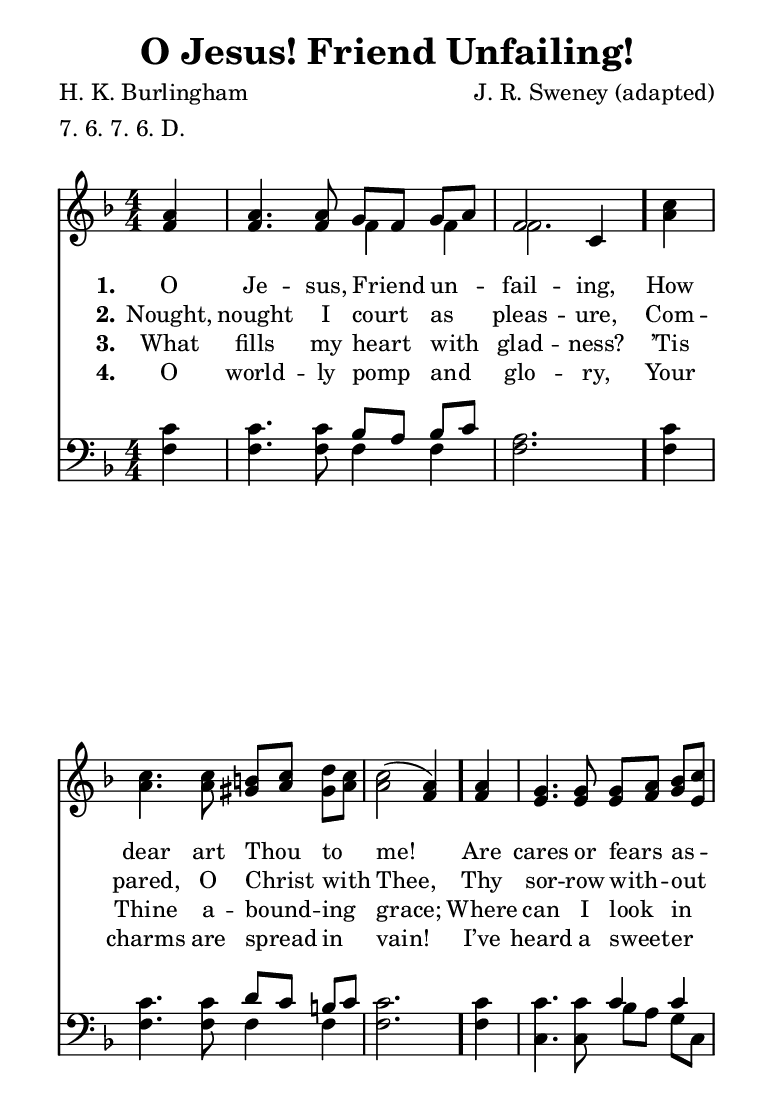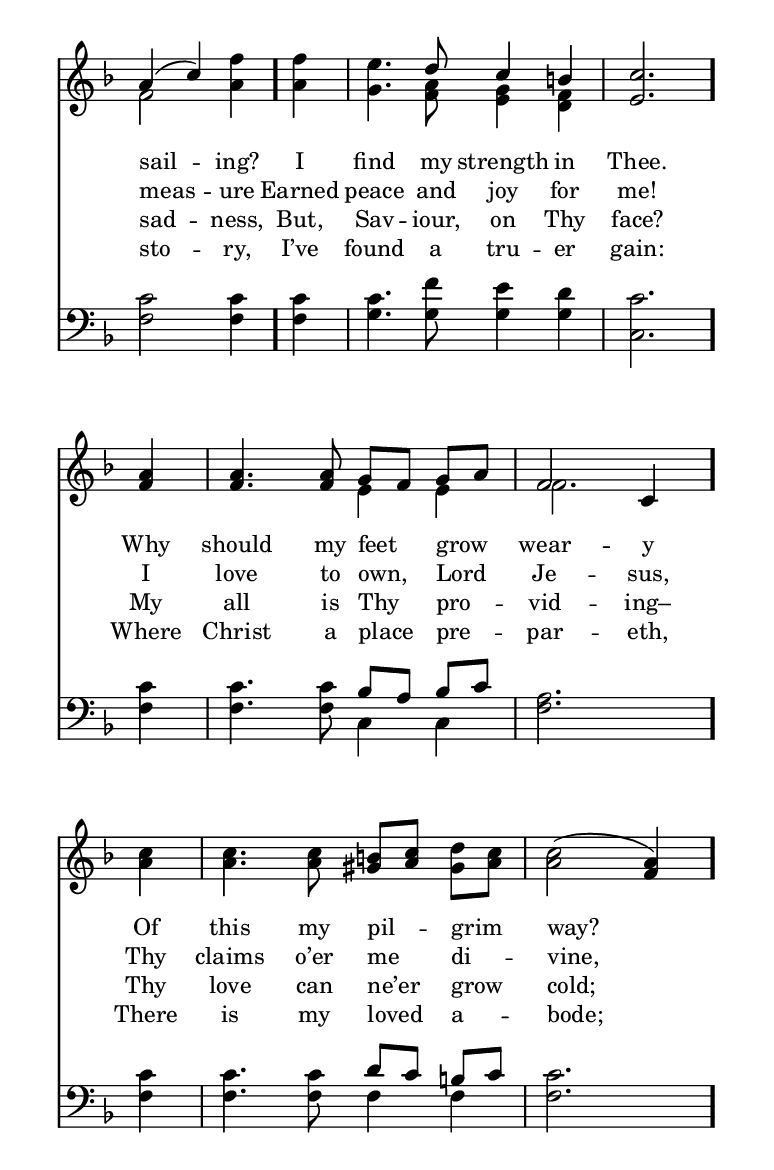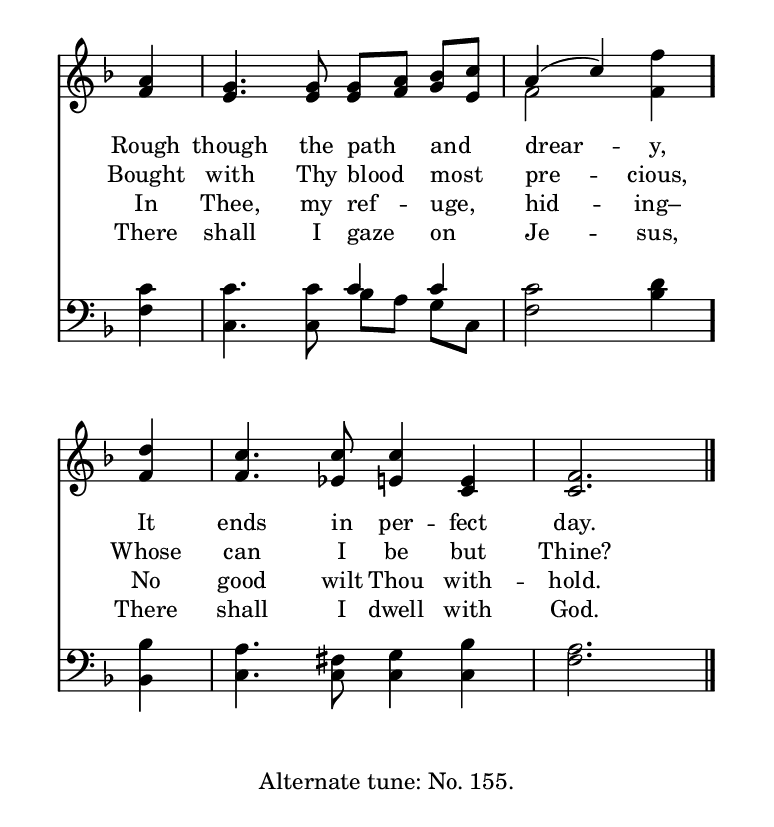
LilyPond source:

\include "common/global.ily"
\paper {
  \include "common/paper.ily"
}

\header{
  hymnnumber = "182"
  title = "O Jesus! Friend Unfailing!"
  tunename = "Joyful Pilgrims"
  meter = "7. 6. 7. 6. D."
  poet = "H. K. Burlingham"
  composer = "J. R. Sweney (adapted)"
  %copyright = ""
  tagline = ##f
}

global = {
  \include "common/overrides.ily"
  \override Staff.TimeSignature.style = #'numbered
  \time 4/4
  \override Score.MetronomeMark.transparent = ##t % hide all fermata changes too
  \tempo 4=80
  \key f \major
  \partial 4
  \autoBeamOff
}

notesSoprano = {
\global
\relative c'' {

  a4 | a4. a8 g[ f] g[ a] | f2 c4
  c'4 | c4. c8 b[ c] d[ c] | c2( a4)
  a4 | g4. g8 g[ a] bes[ c] | a4( c) f
  f4 | e4. d8 c4 b | c2.
  a4 | a4. a8 g[ f] g[ a] | f2 c4
  c'4 | c4. c8 b[ c] d[ c] | c2( a4)
  a4 | g4. g8 g[ a] bes[ c] | a4( c) f
  d4 | c4. c8 c4 e, | f2.

  \bar "|."

}
}

notesAlto = {
\global
\relative e' {

  f4 | f4. f8 f4 f | f2. % instead of f2 f4, avoid overlap
  a4 | a4. a8 gis[ a] gis[ a] | a2( f4)
  f4 | e4. e8 e[ f] g[ e] | f2 a4
  a4 | g4. << f8 a >> << e4 g >> << d f >> | e2.
  f4 | f4. f8 e4 e | f2. % instead of f2 f4, avoid overlap
  a4 | a4. a8 gis[ a] gis[ a] | a2( f4)
  f4 | e4. e8 e[ f] g[ e] | f2 f4
  f4 | f4. ees8 e4 c | c2.

}
}

notesTenor = {
\global
\relative a {

  c4 | c4. c8 bes[ a] bes[ c] | a2.
  c4 | c4. c8 d[ c] b[ c] | c2.
  c4 | c4. c8 c4 c | c2 c4
  c4 | c4. f8 e4 d | c2.
  c4 | c4. c8 bes[ a] bes[ c] | a2.
  c4 | c4. c8 d[ c] b[ c] | c2.
  c4 | c4. c8 c4 c | c2 d4
  bes4 | a4. fis8 g4 bes | a2.

}
}

notesBass = {
\global
\relative f {

  f4 | f4. f8 f4 f | f2.
  f4 | f4. f8 f4 f | f2.
  f4 | c4. c8 bes'8[ a] g[ c,] | f2 f4
  f4 | g4. g8 g4 g | c,2.
  f4 | f4. f8 c4 c | f2.
  f4 | f4. f8 f4 f | f2.
  f4 | c4. c8 bes'8[ a] g[ c,] | f2 bes4
  bes,4 | c4. c8 c4 c | f2.

}
}

wordsA = \lyricmode {
\set stanza = "1."

O Je -- sus, Friend un -- fail -- ing, \bar "."
How dear art Thou to me! \bar "."
Are cares or fears as -- sail -- ing? \bar "."
I find my strength in Thee. \bar "."
Why should my feet grow wear -- y \bar "."
Of this my pil -- grim way? \bar "."
Rough though the path and drear -- y, \bar "."
It ends in per -- fect day. \bar "."

}

wordsB = \lyricmode {
\set stanza = "2."

Nought, nought I court as pleas -- ure,
Com -- pared, O Christ with Thee,
Thy sor -- row with -- out meas -- ure
Earned peace and joy for me!
I love to own, Lord Je -- sus,
Thy claims o’er me di -- vine,
Bought with Thy blood most pre -- cious,
Whose can I be but Thine?

}

wordsC = \lyricmode {
\set stanza = "3."

What fills my heart with glad -- ness?
’Tis Thine a -- bound -- ing grace;
Where can I look in sad -- ness,
But, Sav -- iour, on Thy face?
My all is Thy pro -- vid -- ing–
Thy love can ne’er grow cold;
In Thee, my ref -- uge, hid -- ing–
No good wilt Thou with -- hold.

}

wordsD = \lyricmode {
\set stanza = "4."

O world -- ly pomp and glo -- ry,
Your charms are spread in vain!
I’ve heard a sweet -- er sto -- ry,
I’ve found a tru -- er gain:
Where Christ a place pre -- par -- eth,
There is my loved a -- bode;
There shall I gaze on Je -- sus,
There shall I dwell with God.

}

\score {
  \context ChoirStaff <<
    \context Staff = upper <<
      \set ChoirStaff.systemStartDelimiter = #'SystemStartBar
      \partcombine #'(2 . 9) \notesSoprano \notesAlto
      \context NullVoice = sopranos { \voiceOne << \notesSoprano >> }
      \context NullVoice = altos { \voiceTwo << \notesAlto >> }
      \context Lyrics = one   \lyricsto sopranos \wordsA
      \context Lyrics = two   \lyricsto sopranos \wordsB
      \context Lyrics = three \lyricsto sopranos \wordsC
      \context Lyrics = four  \lyricsto sopranos \wordsD
    >>
    \context Staff = men <<
      \clef bass
      \partcombine #'(2 . 9) \notesTenor \notesBass
      \context NullVoice = tenors { \voiceOne << \notesTenor >> }
      \context NullVoice = basses { \voiceTwo << \notesBass >> }
    >>
  >>
  \layout {
    \include "common/layout.ily"
  }
  \midi{
    \include "common/midi.ily"
  }
}

\noPageBreak \markup { \vspace #2 \fill-line { \raise #2 \line { Alternate tune: No. 155. } } }

\version "2.19.49"  % necessary for upgrading to future LilyPond versions.

% vi:set et ts=2 sw=2 ai nocindent syntax=lilypond:
